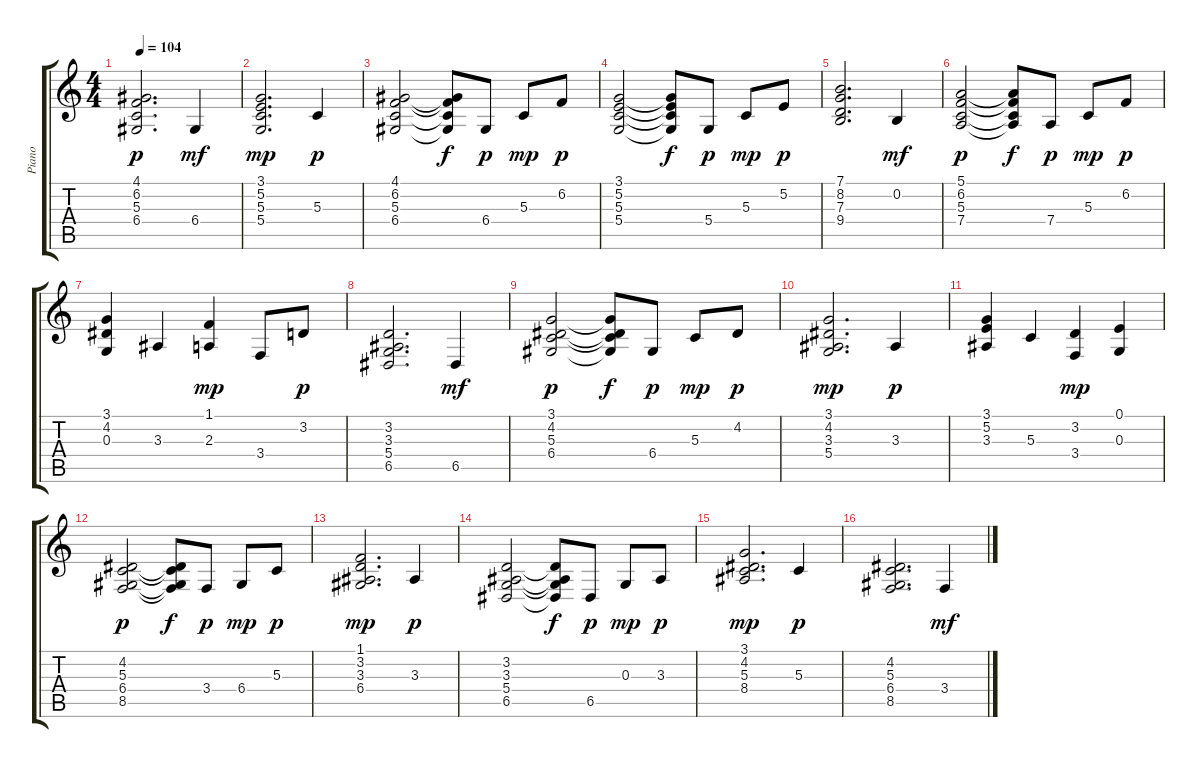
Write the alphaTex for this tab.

\track ("Piano" "Piano") {instrument electricpiano1}
\staff {score tabs}
\tuning (E4 B3 G3 D3 A2 E2) {hide}
\ts (4 4)
\tempo 104
\clef g2
\ks c
(4.1 6.2 5.3 6.4).2{d dy p} 6.4.4{dy mf} |
(3.1 5.2 5.3 5.4).2{d dy mp} 5.3.4{dy p} |
(4.1 6.2 5.3 6.4).2 (4.1{t} 6.2{t} 5.3{t} 6.4{t}).8{dy f} 6.4.8{dy p} 5.3.8{dy mp} 6.2.8{dy p} |
(3.1 5.2 5.3 5.4).2 (3.1{t} 5.2{t} 5.3{t} 5.4{t}).8{dy f} 5.4.8{dy p} 5.3.8{dy mp} 5.2.8{dy p} |
(7.1 8.2 7.3 9.4).2{d} 0.2.4{dy mf} |
(5.1 6.2 5.3 7.4).2{dy p} (5.1{t} 6.2{t} 5.3{t} 7.4{t}).8{dy f} 7.4.8{dy p} 5.3.8{dy mp} 6.2.8{dy p} |
(3.1 4.2 0.3).4 3.3.4 (1.1 2.3).4{dy mp} 3.4.8 3.2.8{dy p} |
(3.2 3.3 5.4 6.5).2{d} 6.5.4{dy mf} |
(3.1 4.2 5.3 6.4).2{dy p} (3.1{t} 4.2{t} 5.3{t} 6.4{t}).8{dy f} 6.4.8{dy p} 5.3.8{dy mp} 4.2.8{dy p} |
(3.1 4.2 3.3 5.4).2{d dy mp} 3.3.4{dy p} |
(3.1 5.2 3.3).4 5.3.4 (3.2 3.4).4{dy mp} (0.1 0.3).4 |
(4.2 5.3 6.4 8.5).2{dy p} (4.2{t} 5.3{t} 6.4{t} 8.5{t}).8{dy f} 3.4.8{dy p} 6.4.8{dy mp} 5.3.8{dy p} |
(1.1 3.2 3.3 6.4).2{d dy mp} 3.3.4{dy p} |
(3.2 3.3 5.4 6.5).2 (3.2{t} 3.3{t} 5.4{t} 6.5{t}).8{dy f} 6.5.8{dy p} 0.3.8{dy mp} 3.3.8{dy p} |
(3.1 4.2 5.3 8.4).2{d dy mp} 5.3.4{dy p} |
(4.2 5.3 6.4 8.5).2{d} 3.4.4{dy mf}
